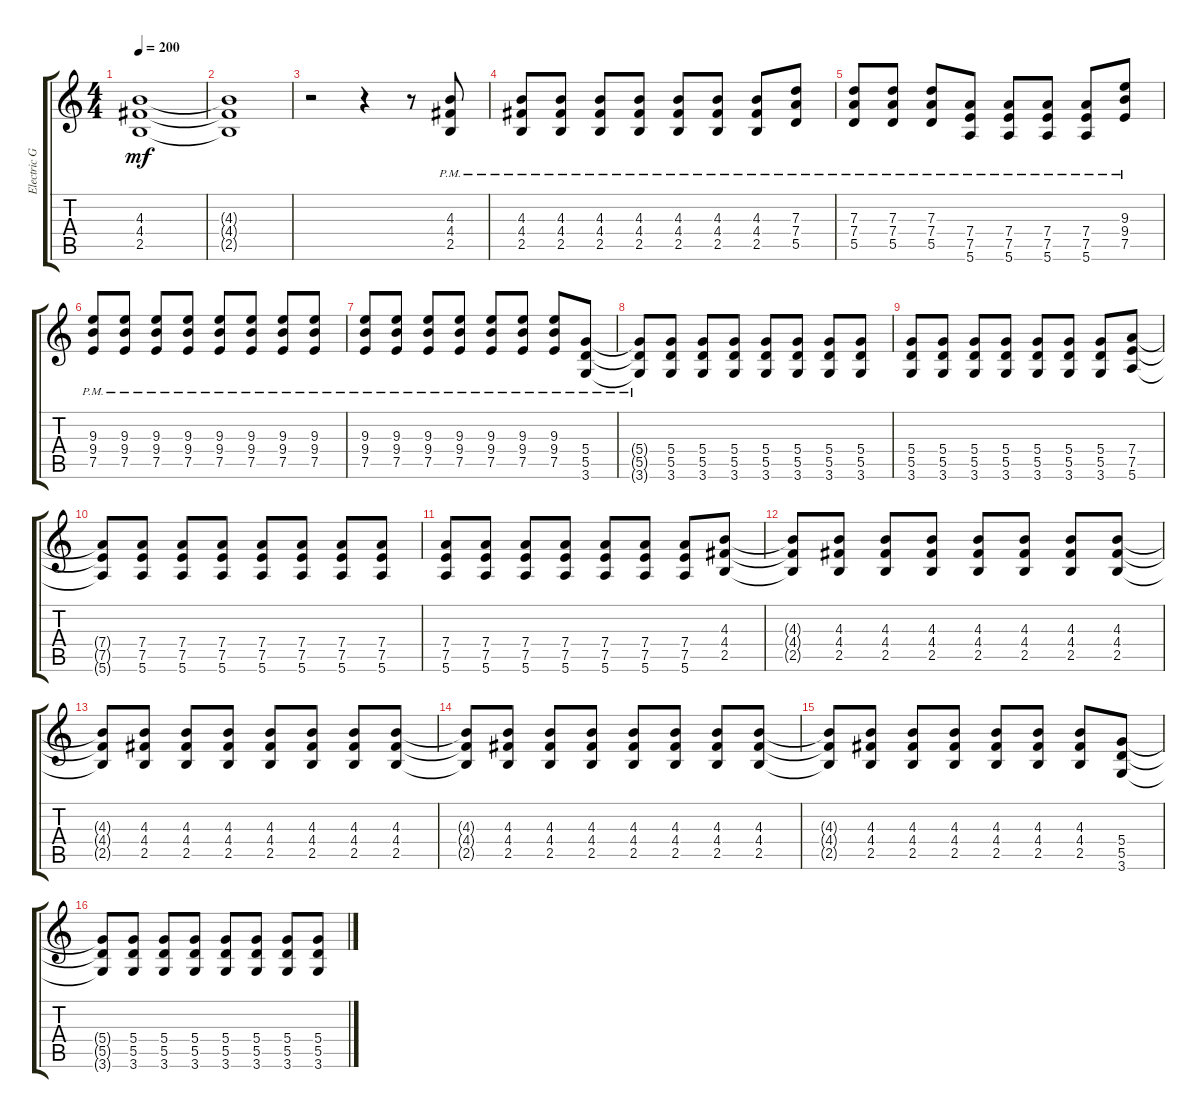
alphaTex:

\track ("Electric Guitar" "Electric G") {instrument distortionguitar}
\staff {score tabs}
\tuning (E4 B3 G3 D3 A2 E2) {hide}
\ts (4 4)
\tempo 200
\clef g2
\ks c
(4.3{t} 4.4{t} 2.5{t}).1{dy mf} |
(4.3{t} 4.4{t} 2.5{t}).1 |
r.2 r.4 r.8 (4.3 4.4 2.5{pm}).8 |
(4.3{pm} 4.4{pm} 2.5{pm}).8 (4.3{pm} 4.4{pm} 2.5{pm}).8 (4.3{pm} 4.4{pm} 2.5{pm}).8 (4.3{pm} 4.4{pm} 2.5{pm}).8 (4.3{pm} 4.4{pm} 2.5{pm}).8 (4.3{pm} 4.4{pm} 2.5{pm}).8 (4.3{pm} 4.4{pm} 2.5{pm}).8 (7.3{pm} 7.4{pm} 5.5{pm}).8 |
(7.3{pm} 7.4{pm} 5.5{pm}).8 (7.3{pm} 7.4{pm} 5.5{pm}).8 (7.3{pm} 7.4{pm} 5.5{pm}).8 (7.4{pm} 7.5{pm} 5.6{pm}).8 (7.4{pm} 7.5{pm} 5.6{pm}).8 (7.4{pm} 7.5{pm} 5.6{pm}).8 (7.4{pm} 7.5{pm} 5.6{pm}).8 (9.3{pm} 9.4{pm} 7.5{pm}).8 |
(9.3{pm} 9.4{pm} 7.5{pm}).8 (9.3{pm} 9.4{pm} 7.5{pm}).8 (9.3{pm} 9.4{pm} 7.5{pm}).8 (9.3{pm} 9.4{pm} 7.5{pm}).8 (9.3{pm} 9.4{pm} 7.5{pm}).8 (9.3{pm} 9.4{pm} 7.5{pm}).8 (9.3{pm} 9.4{pm} 7.5{pm}).8 (9.3{pm} 9.4{pm} 7.5{pm}).8 |
(9.3{pm} 9.4{pm} 7.5{pm}).8 (9.3{pm} 9.4{pm} 7.5{pm}).8 (9.3{pm} 9.4{pm} 7.5{pm}).8 (9.3{pm} 9.4{pm} 7.5{pm}).8 (9.3{pm} 9.4{pm} 7.5{pm}).8 (9.3{pm} 9.4{pm} 7.5{pm}).8 (9.3{pm} 9.4{pm} 7.5{pm}).8 (5.4{pm} 5.5{pm} 3.6).8 |
(5.4{pm t} 5.5{pm t} 3.6{t}).8 (5.4 5.5 3.6).8 (5.4 5.5 3.6).8 (5.4 5.5 3.6).8 (5.4 5.5 3.6).8 (5.4 5.5 3.6).8 (5.4 5.5 3.6).8 (5.4 5.5 3.6).8 |
(5.4 5.5 3.6).8 (5.4 5.5 3.6).8 (5.4 5.5 3.6).8 (5.4 5.5 3.6).8 (5.4 5.5 3.6).8 (5.4 5.5 3.6).8 (5.4 5.5 3.6).8 (7.4 7.5 5.6).8 |
(7.4{t} 7.5{t} 5.6{t}).8 (7.4 7.5 5.6).8 (7.4 7.5 5.6).8 (7.4 7.5 5.6).8 (7.4 7.5 5.6).8 (7.4 7.5 5.6).8 (7.4 7.5 5.6).8 (7.4 7.5 5.6).8 |
(7.4 7.5 5.6).8 (7.4 7.5 5.6).8 (7.4 7.5 5.6).8 (7.4 7.5 5.6).8 (7.4 7.5 5.6).8 (7.4 7.5 5.6).8 (7.4 7.5 5.6).8 (4.3 4.4 2.5).8 |
(4.3{t} 4.4{t} 2.5{t}).8 (4.3 4.4 2.5).8 (4.3 4.4 2.5).8 (4.3 4.4 2.5).8 (4.3 4.4 2.5).8 (4.3 4.4 2.5).8 (4.3 4.4 2.5).8 (4.3 4.4 2.5).8 |
(4.3{t} 4.4{t} 2.5{t}).8 (4.3 4.4 2.5).8 (4.3 4.4 2.5).8 (4.3 4.4 2.5).8 (4.3 4.4 2.5).8 (4.3 4.4 2.5).8 (4.3 4.4 2.5).8 (4.3 4.4 2.5).8 |
(4.3{t} 4.4{t} 2.5{t}).8 (4.3 4.4 2.5).8 (4.3 4.4 2.5).8 (4.3 4.4 2.5).8 (4.3 4.4 2.5).8 (4.3 4.4 2.5).8 (4.3 4.4 2.5).8 (4.3 4.4 2.5).8 |
(4.3{t} 4.4{t} 2.5{t}).8 (4.3 4.4 2.5).8 (4.3 4.4 2.5).8 (4.3 4.4 2.5).8 (4.3 4.4 2.5).8 (4.3 4.4 2.5).8 (4.3 4.4 2.5).8 (5.4 5.5 3.6).8 |
(5.4{t} 5.5{t} 3.6{t}).8 (5.4 5.5 3.6).8 (5.4 5.5 3.6).8 (5.4 5.5 3.6).8 (5.4 5.5 3.6).8 (5.4 5.5 3.6).8 (5.4 5.5 3.6).8 (5.4 5.5 3.6).8
